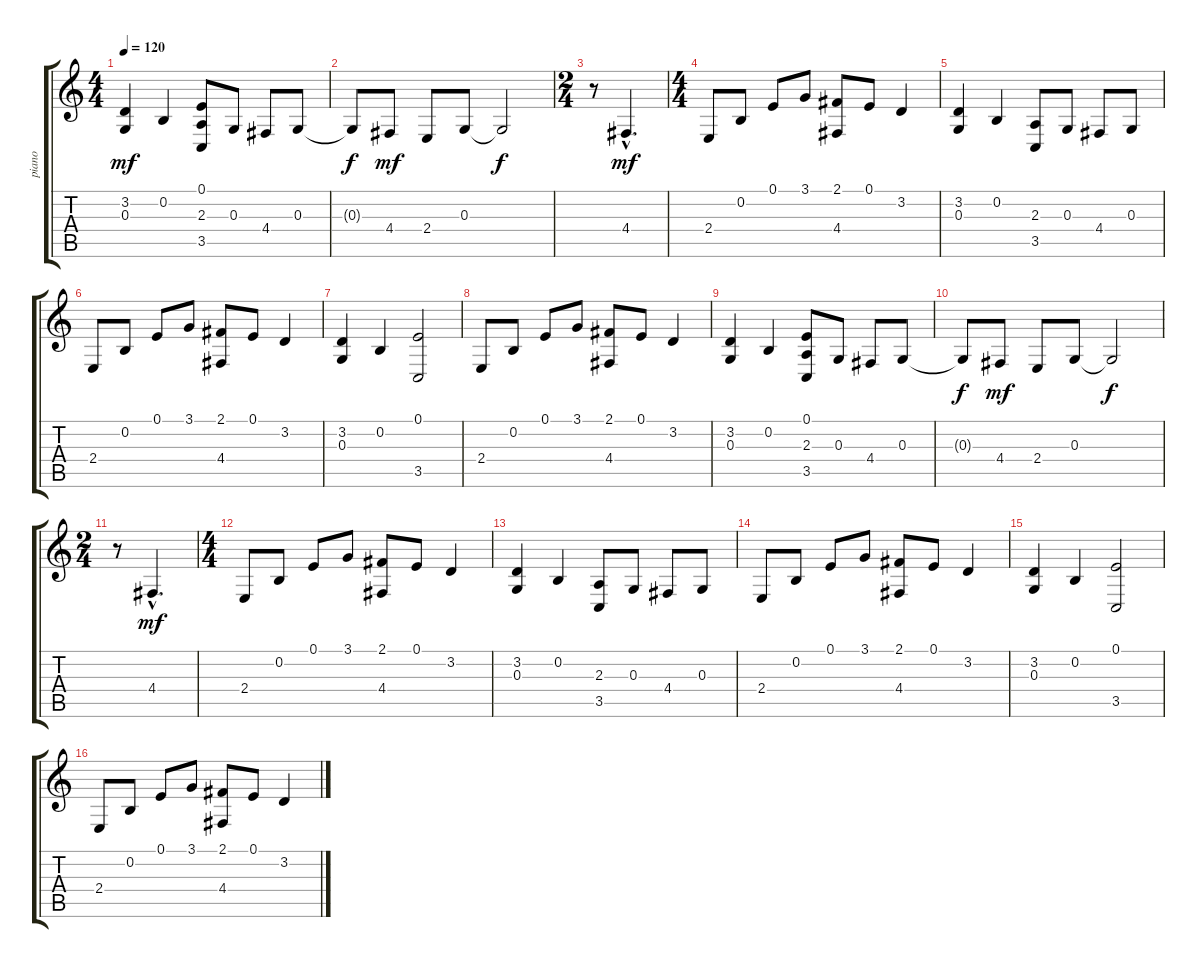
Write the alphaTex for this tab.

\track ("piano" "piano") {instrument acousticgrandpiano}
\staff {score tabs}
\tuning (E4 B3 G3 D3 A2 E2) {hide}
\ts (4 4)
\tempo 120
\clef g2
\ks c
(3.2 0.3).4{dy mf} 0.2.4 (0.1 2.3 3.5).8 0.3.8 4.4.8 0.3.8 |
0.3{t}.8{dy f} 4.4.8{dy mf} 2.4.8 0.3.8 0.3{t}.2{dy f} |
\ts (2 4)
r.8 4.4{hac}.4{d dy mf} |
\ts (4 4)
2.4.8 0.2.8 0.1.8 3.1.8 (2.1 4.4).8 0.1.8 3.2.4 |
(3.2 0.3).4 0.2.4 (2.3 3.5).8 0.3.8 4.4.8 0.3.8 |
2.4.8 0.2.8 0.1.8 3.1.8 (2.1 4.4).8 0.1.8 3.2.4 |
(3.2 0.3).4 0.2.4 (0.1 3.5).2 |
2.4.8 0.2.8 0.1.8 3.1.8 (2.1 4.4).8 0.1.8 3.2.4 |
(3.2 0.3).4 0.2.4 (0.1 2.3 3.5).8 0.3.8 4.4.8 0.3.8 |
0.3{t}.8{dy f} 4.4.8{dy mf} 2.4.8 0.3.8 0.3{t}.2{dy f} |
\ts (2 4)
r.8 4.4{hac}.4{d dy mf} |
\ts (4 4)
2.4.8 0.2.8 0.1.8 3.1.8 (2.1 4.4).8 0.1.8 3.2.4 |
(3.2 0.3).4 0.2.4 (2.3 3.5).8 0.3.8 4.4.8 0.3.8 |
2.4.8 0.2.8 0.1.8 3.1.8 (2.1 4.4).8 0.1.8 3.2.4 |
(3.2 0.3).4 0.2.4 (0.1 3.5).2 |
2.4.8 0.2.8 0.1.8 3.1.8 (2.1 4.4).8 0.1.8 3.2.4
